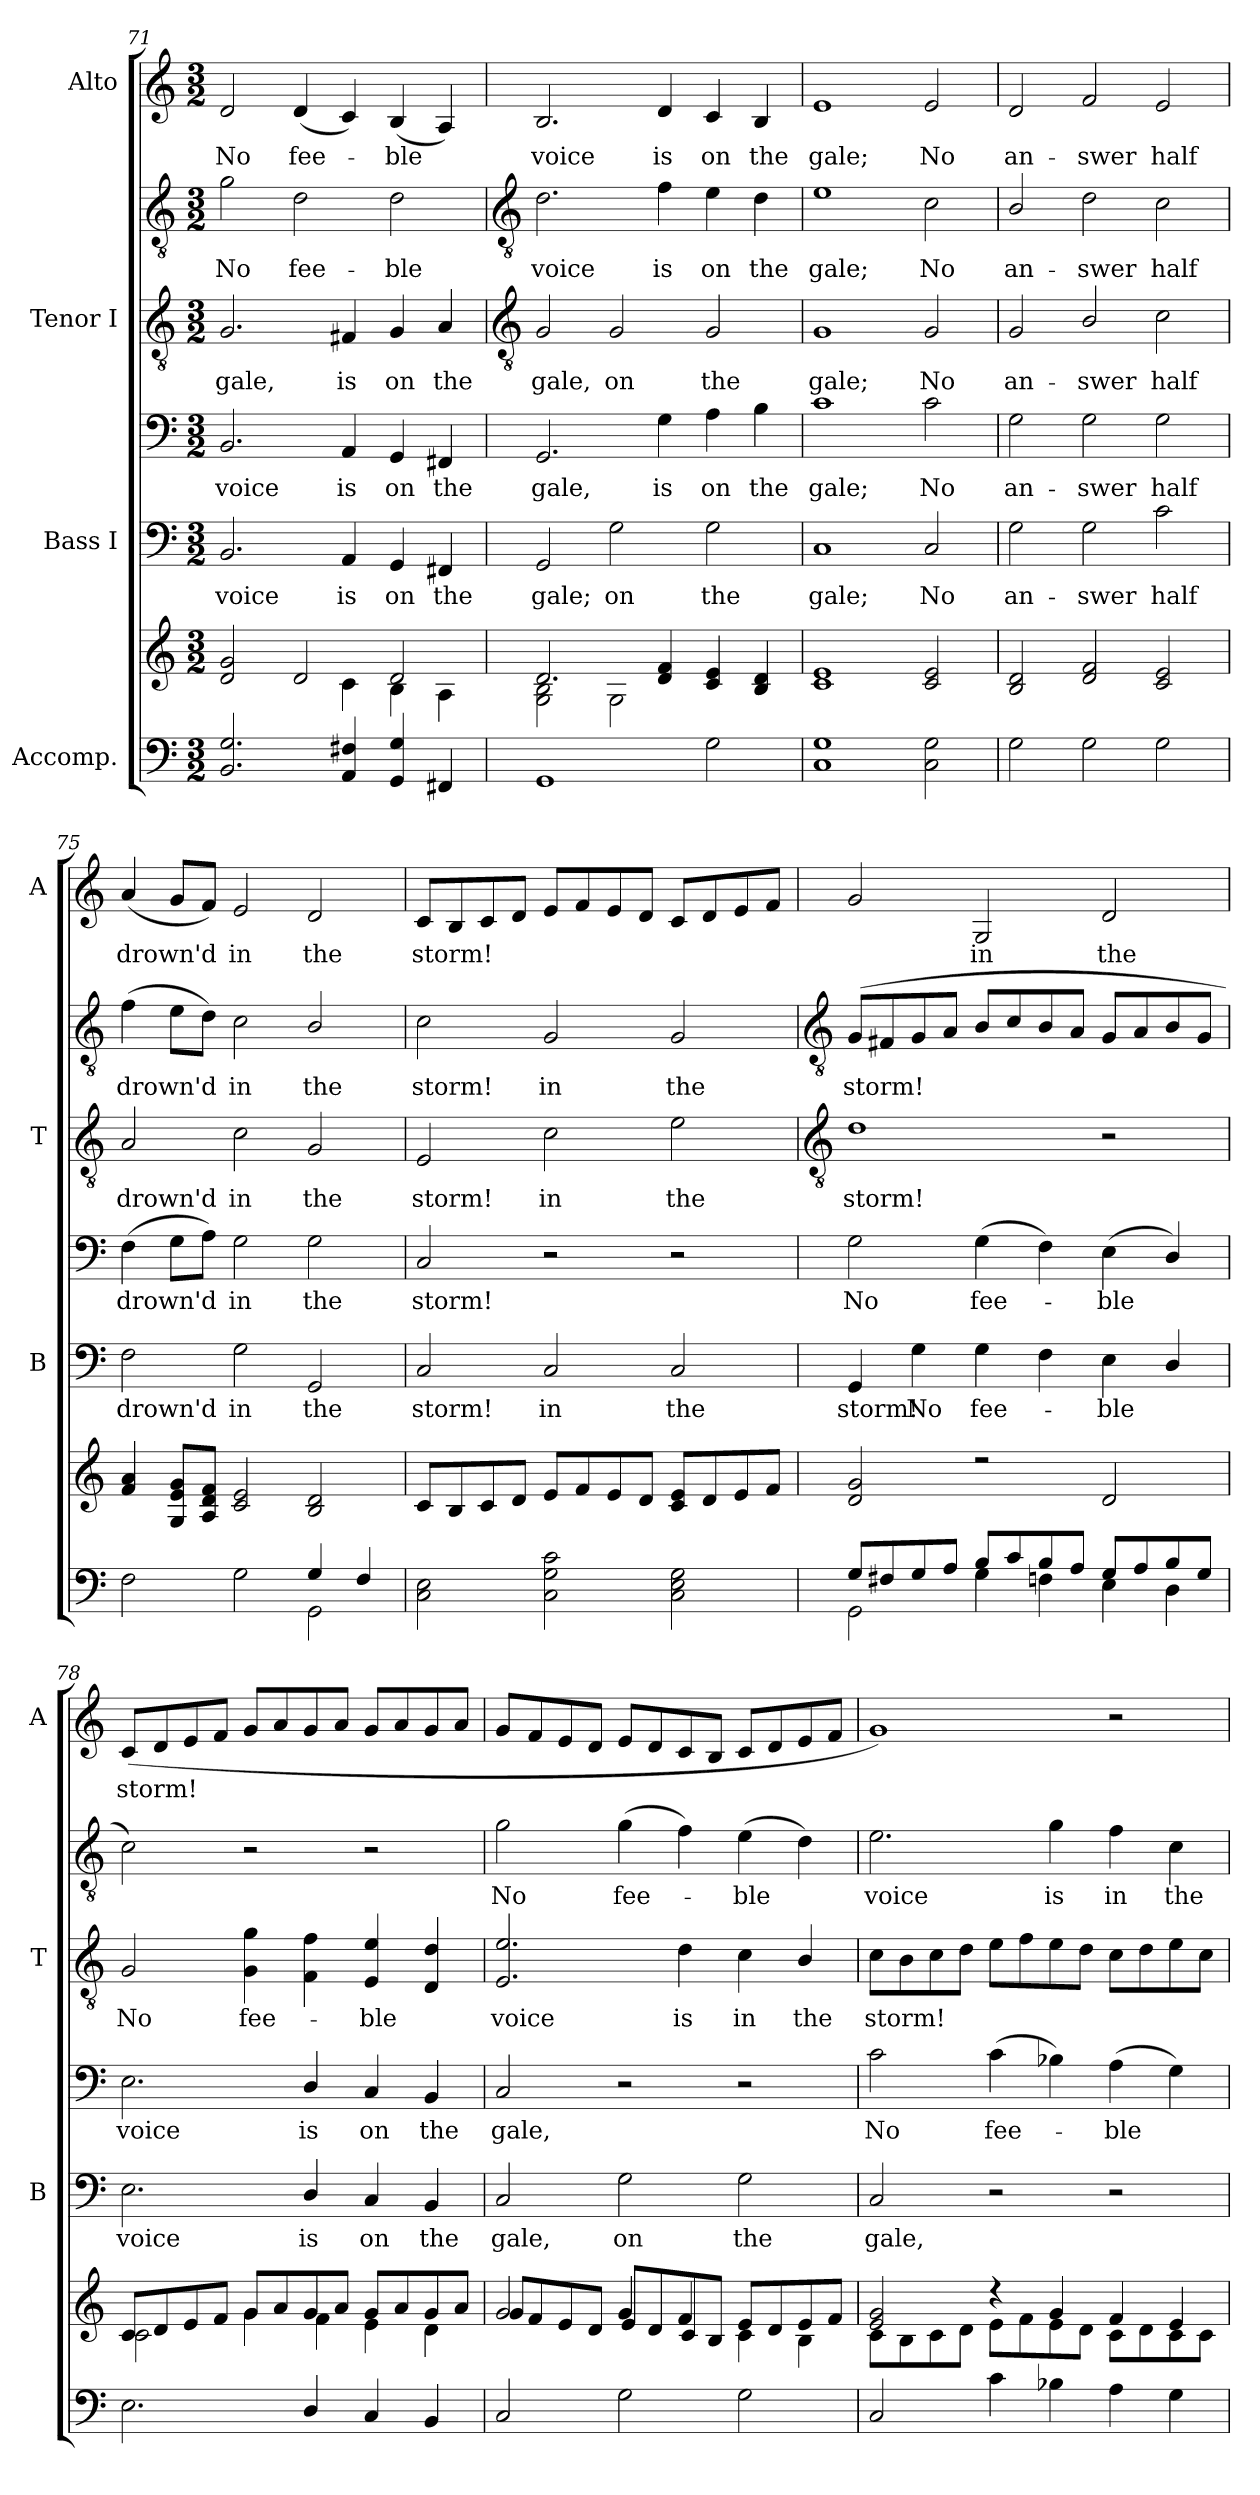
**kern	**kern	**kern	**text	**kern	**text	**kern	**text	**kern	**text	**kern	**text
*part4	*part4	*part3	*part3	*part3	*part3	*part2	*part2	*part2	*part2	*part1	*part1
*staff7	*staff6	*staff5	*staff5	*staff4	*staff4	*staff3	*staff3	*staff2	*staff2	*staff1	*staff1
*I"Accomp.	*	*I"Bass I	*	*	*	*I"Tenor I	*	*	*	*I"Alto	*
*	*	*I'B	*	*	*	*I'T	*	*	*	*I'A	*
*clefF4	*clefG2	*clefF4	*	*clefF4	*	*clefGv2	*	*clefGv2	*	*clefG2	*
*k[]	*k[]	*k[]	*	*k[]	*	*k[]	*	*k[]	*	*k[]	*
*C:	*C:	*C:	*	*C:	*	*C:	*	*C:	*	*C:	*
*M3/2	*M3/2	*M3/2	*	*M3/2	*	*M3/2	*	*M3/2	*	*M3/2	*
=71	=71	=71	=71	=71	=71	=71	=71	=71	=71	=71	=71
*^	*	*	*	*	*	*	*	*	*	*	*
!	!LO:N:vis=1	!	!	!LO:LY:b	!	!LO:LY:b	!	!LO:LY:b	!	!LO:LY:b	!	!LO:LY:b
*	*	*^	*	*	*	*	*	*	*	*	*	*
2.BB/ 2.G/	1.ryy	2d/ 2g/	2.ryy	2.BB/	voice	2.BB/	voice	2.G/	gale,	2g\	No	2d/	No
!	!	!	!	!	!	!	!	!	!	!	!LO:LY:b	!	!LO:LY:b
.	.	2d/	.	.	.	.	.	.	.	2d\	fee-	(<4d/	fee-
!	!	!	!	!	!LO:LY:b	!	!LO:LY:b	!	!LO:LY:b	!	!	!	!
4AA/ 4F#X/	.	.	4c\	4AA/	is	4AA/	is	4F#X/	is	.	.	4c/)	.
!	!	!	!	!	!LO:LY:b	!	!LO:LY:b	!	!LO:LY:b	!	!LO:LY:b	!	!LO:LY:b
4GG/ 4G/	.	2d/	4B\	4GG/	on	4GG/	on	4G/	on	2d\	-ble	(<4B/	ble
!	!	!	!	!	!LO:LY:b	!	!LO:LY:b	!	!LO:LY:b	!	!	!	!
4FF#X/	.	.	4A\	4FF#X/	the	4FF#X/	the	4A/	the	.	.	4A/)	.
!!LO:LB:g=z
=72	=72	=72	=72	=72	=72	=72	=72	=72	=72	=72	=72	=72	=72
*	*	*	*	*	*	*	*	*clefGv2	*	*clefGv2	*	*	*
!	!LO:N:vis=1	!	!	!	!LO:LY:b	!	!LO:LY:b	!	!LO:LY:b	!	!LO:LY:b	!	!LO:LY:b
1GG	1.ryy	2.d/	2G\ 2B\	2GG/	gale;	2.GG/	gale,	2G/	gale,	2.d\	voice	2.B/	voice
!	!	!	!	!	!LO:LY:b	!	!	!	!LO:LY:b	!	!	!	!
.	.	.	2G\	2G\	on	.	.	2G/	on	.	.	.	.
!	!	!	!	!	!	!	!LO:LY:b	!	!	!	!LO:LY:b	!	!LO:LY:b
.	.	4d/ 4f/	.	.	.	4G\	is	.	.	4f\	is	4d/	is
!	!	!	!	!	!LO:LY:b	!	!LO:LY:b	!	!LO:LY:b	!	!LO:LY:b	!	!LO:LY:b
2G\	.	4c/ 4e/	2ryy	2G\	the	4A\	on	2G/	the	4e\	on	4c/	on
!	!	!	!	!	!	!	!LO:LY:b	!	!	!	!LO:LY:b	!	!LO:LY:b
.	.	4B/ 4d/	.	.	.	4B\	the	.	.	4d\	the	4B/	the
=73	=73	=73	=73	=73	=73	=73	=73	=73	=73	=73	=73	=73	=73
!	!LO:N:vis=1	!	!	!	!LO:LY:b	!	!LO:LY:b	!	!LO:LY:b	!	!LO:LY:b	!	!LO:LY:b
1C 1G	1.ryy	1c 1e	1.ryy	1C	gale;	1c	gale;	1G	gale;	1e	gale;	1e	gale;
!	!	!	!	!	!LO:LY:b	!	!LO:LY:b	!	!LO:LY:b	!	!LO:LY:b	!	!LO:LY:b
2C\ 2G\	.	2c/ 2e/	.	2C/	No	2c\	No	2G/	No	2c\	No	2e/	No
=74	=74	=74	=74	=74	=74	=74	=74	=74	=74	=74	=74	=74	=74
!	!LO:N:vis=1	!	!LO:N:vis=1	!	!LO:LY:b	!	!LO:LY:b	!	!LO:LY:b	!	!LO:LY:b	!	!LO:LY:b
2G\	1.ryy	2B/ 2d/	1.ryy	2G\	an-	2G\	an-	2G/	an-	2B/	an-	2d/	an-
!	!	!	!	!	!LO:LY:b	!	!LO:LY:b	!	!LO:LY:b	!	!LO:LY:b	!	!LO:LY:b
2G\	.	2d/ 2f/	.	2G\	-swer	2G\	-swer	2B/	-swer	2d\	-swer	2f/	-swer
!	!	!	!	!	!LO:LY:b	!	!LO:LY:b	!	!LO:LY:b	!	!LO:LY:b	!	!LO:LY:b
2G\	.	2c/ 2e/	.	2c\	half	2G\	half	2c\	half	2c\	half	2e/	half
=75	=75	=75	=75	=75	=75	=75	=75	=75	=75	=75	=75	=75	=75
!	!	!	!LO:N:vis=1	!	!LO:LY:b	!	!LO:LY:b	!	!LO:LY:b	!	!LO:LY:b	!	!LO:LY:b
1ryy	2F\	4f/ 4a/	1.ryy	2F\	drown'd	(>4F\	drown'd	2A/	drown'd	(>4f\	drown'd	(<4a/	drown'd
.	.	8G/ 8e/ 8g/L	.	.	.	8G\L	.	.	.	8e\L	.	8g/L	.
.	.	8A/ 8d/ 8f/J	.	.	.	8A\J)	.	.	.	8d\J)	.	8f/J)	.
!	!	!	!	!	!LO:LY:b	!	!LO:LY:b	!	!LO:LY:b	!	!LO:LY:b	!	!LO:LY:b
.	2G\	2c/ 2e/	.	2G\	in	2G\	in	2c\	in	2c\	in	2e/	in
!	!	!	!	!	!LO:LY:b	!	!LO:LY:b	!	!LO:LY:b	!	!LO:LY:b	!	!LO:LY:b
4G/	2GG\	2B/ 2d/	.	2GG/	the	2G\	the	2G/	the	2B/	the	2d/	the
4F/	.	.	.	.	.	.	.	.	.	.	.	.	.
=76	=76	=76	=76	=76	=76	=76	=76	=76	=76	=76	=76	=76	=76
!	!	!	!LO:N:vis=1	!	!LO:LY:b	!	!LO:LY:b	!	!LO:LY:b	!	!LO:LY:b	!	!LO:LY:b
1.ryy	2C\ 2E\	8c/L	1.ryy	2C/	storm!	2C/	storm!	2E/	storm!	2c\	storm!	8c/L	storm!
.	.	8B/	.	.	.	.	.	.	.	.	.	8B/	.
.	.	8c/	.	.	.	.	.	.	.	.	.	8c/	.
.	.	8d/J	.	.	.	.	.	.	.	.	.	8d/J	.
!	!	!	!	!	!LO:LY:b	!	!	!	!LO:LY:b	!	!LO:LY:b	!	!
.	2C\ 2G\ 2c\	8e/L	.	2C/	in	2r	.	2c\	in	2G/	in	8e/L	.
.	.	8f/	.	.	.	.	.	.	.	.	.	8f/	.
.	.	8e/	.	.	.	.	.	.	.	.	.	8e/	.
.	.	8d/J	.	.	.	.	.	.	.	.	.	8d/J	.
!	!	!	!	!	!LO:LY:b	!	!	!	!LO:LY:b	!	!LO:LY:b	!	!
.	2C\ 2E\ 2G\	8c/ 8e/L	.	2C/	the	2r	.	2e\	the	2G/	the	8c/L	.
.	.	8d/	.	.	.	.	.	.	.	.	.	8d/	.
.	.	8e/	.	.	.	.	.	.	.	.	.	8e/	.
.	.	8f/J	.	.	.	.	.	.	.	.	.	8f/J	.
!!LO:LB:g=z
=77	=77	=77	=77	=77	=77	=77	=77	=77	=77	=77	=77	=77	=77
*	*	*	*	*	*	*	*	*clefGv2	*	*clefGv2	*	*	*
!	!	!	!LO:N:vis=1	!	!LO:LY:b	!	!LO:LY:b	!	!LO:LY:b	!	!LO:LY:b	!	!
8G/L	2GG\	2d/ 2g/	1.ryy	4GG/	storm!	2G\	No	1d	storm!	(<8G/L	storm!	2g/	.
8F#X/	.	.	.	.	.	.	.	.	.	8F#X/	.	.	.
!	!	!	!	!	!LO:LY:b	!	!	!	!	!	!	!	!
8G/	.	.	.	4G\	No	.	.	.	.	8G/	.	.	.
8A/J	.	.	.	.	.	.	.	.	.	8A/J	.	.	.
!	!	!	!	!	!LO:LY:b	!	!LO:LY:b	!	!	!	!	!	!LO:LY:b
8B/L	4G\	2r	.	4G\	fee-	(>4G\	fee-	.	.	8B/L	.	2G/	in
8c/	.	.	.	.	.	.	.	.	.	8c/	.	.	.
8B/	4Fn\	.	.	4F\	.	4F\)	.	.	.	8B/	.	.	.
8A/J	.	.	.	.	.	.	.	.	.	8A/J	.	.	.
!	!	!	!	!	!LO:LY:b	!	!LO:LY:b	!	!	!	!	!	!LO:LY:b
8G/L	4E\	2d/	.	4E\	ble	(<4E\	ble	2r	.	8G/L	.	2d/	the
8A/	.	.	.	.	.	.	.	.	.	8A/	.	.	.
8B/	4D\	.	.	4D/	.	4D/)	.	.	.	8B/	.	.	.
8G/J	.	.	.	.	.	.	.	.	.	8G/J	.	.	.
=78	=78	=78	=78	=78	=78	=78	=78	=78	=78	=78	=78	=78	=78
!	!	!	!	!	!LO:LY:b	!	!LO:LY:b	!	!LO:LY:b	!	!	!	!LO:LY:b
2.E\	4ryy	8c/L	2c\	2.E\	voice	2.E\	voice	2G/	No	2c\)	.	(<8c/L	storm!
.	.	8d/	.	.	.	.	.	.	.	.	.	8d/	.
.	4ryy	8e/	.	.	.	.	.	.	.	.	.	8e/	.
.	.	8f/J	.	.	.	.	.	.	.	.	.	8f/J	.
!	!	!	!	!	!	!	!	!	!LO:LY:b	!	!	!	!
.	4ryy	8g/L	4g\	.	.	.	.	4G\ 4g\	fee-	2r	.	8g/L	.
.	.	8a/	.	.	.	.	.	.	.	.	.	8a/	.
!	!	!	!	!	!LO:LY:b	!	!LO:LY:b	!	!	!	!	!	!
4D/	4ryy	8g/	4f\	4D/	is	4D/	is	4F\ 4f\	.	.	.	8g/	.
.	.	8a/J	.	.	.	.	.	.	.	.	.	8a/J	.
!	!	!	!	!	!LO:LY:b	!	!LO:LY:b	!	!LO:LY:b	!	!	!	!
4C/	4ryy	8g/L	4e\	4C/	on	4C/	on	4E/ 4e/	ble	2r	.	8g/L	.
.	.	8a/	.	.	.	.	.	.	.	.	.	8a/	.
!	!	!	!	!	!LO:LY:b	!	!LO:LY:b	!	!	!	!	!	!
4BB/	4ryy	8g/	4d\	4BB/	the	4BB/	the	4D/ 4d/	.	.	.	8g/	.
.	.	8a/J	.	.	.	.	.	.	.	.	.	8a/J	.
=79	=79	=79	=79	=79	=79	=79	=79	=79	=79	=79	=79	=79	=79
!	!LO:N:vis=1	!	!	!	!LO:LY:b	!	!LO:LY:b	!	!LO:LY:b	!	!LO:LY:b	!	!
2C/	1.ryy	2g	8g\L	2C/	gale,	2C/	gale,	2.E/ 2.e/	voice	2g\	No	8g/L	.
.	.	.	8f/	.	.	.	.	.	.	.	.	8f/	.
.	.	.	8e/	.	.	.	.	.	.	.	.	8e/	.
.	.	.	8d/J	.	.	.	.	.	.	.	.	8d/J	.
!	!	!	!	!	!LO:LY:b	!	!	!	!	!	!LO:LY:b	!	!
2G\	.	4g	8e\L	2G\	on	2r	.	.	.	(>4g\	fee-	8e/L	.
.	.	.	8d/	.	.	.	.	.	.	.	.	8d/	.
!	!	!	!	!	!	!	!	!	!LO:LY:b	!	!	!	!
.	.	4f	8c/	.	.	.	.	4d\	is	4f\)	.	8c/	.
.	.	.	8B/J	.	.	.	.	.	.	.	.	8B/J	.
!	!	!	!	!	!LO:LY:b	!	!	!	!LO:LY:b	!	!LO:LY:b	!	!
2G\	.	8e/L	4c\	2G\	the	2r	.	4c\	in	(>4e\	ble	8c/L	.
.	.	8d/	.	.	.	.	.	.	.	.	.	8d/	.
!	!	!	!	!	!	!	!	!	!LO:LY:b	!	!	!	!
.	.	8e/	4B\	.	.	.	.	4B/	the	4d\)	.	8e/	.
.	.	8f/J	.	.	.	.	.	.	.	.	.	8f/J	.
=80	=80	=80	=80	=80	=80	=80	=80	=80	=80	=80	=80	=80	=80
!	!LO:N:vis=1	!	!	!	!LO:LY:b	!	!LO:LY:b	!	!LO:LY:b	!	!LO:LY:b	!	!
2C/	1.ryy	2e/ 2g/	8c\L	2C/	gale,	2c\	No	8c\L	storm!	2.e\	voice	1g)	.
.	.	.	8B\	.	.	.	.	8B\	.	.	.	.	.
.	.	.	8c\	.	.	.	.	8c\	.	.	.	.	.
.	.	.	8d\J	.	.	.	.	8d\J	.	.	.	.	.
!	!	!	!	!	!	!	!LO:LY:b	!	!	!	!	!	!
4c\	.	4r	8e\L	2r	.	(>4c\	fee-	8e\L	.	.	.	.	.
.	.	.	8f\	.	.	.	.	8f\	.	.	.	.	.
!	!	!	!	!	!	!	!	!	!	!	!LO:LY:b	!	!
4B-X\	.	4g	8e\	.	.	4B-X\)	.	8e\	.	4g\	is	.	.
.	.	.	8d\J	.	.	.	.	8d\J	.	.	.	.	.
!	!	!	!	!	!	!	!LO:LY:b	!	!	!	!LO:LY:b	!	!
4A\	.	4f	8c\L	2r	.	(>4A\	-ble	8c\L	.	4f\	in	2r	.
.	.	.	8d\	.	.	.	.	8d\	.	.	.	.	.
!	!	!	!	!	!	!	!	!	!	!	!LO:LY:b	!	!
4G\	.	4e	8c\	.	.	4G\)	.	8e\	.	4c\	the	.	.
.	.	.	8c\J	.	.	.	.	8c\J	.	.	.	.	.
*v	*v	*	*	*	*	*	*	*	*	*	*	*	*
*	*v	*v	*	*	*	*	*	*	*	*	*	*
=	=	=	=	=	=	=	=	=	=	=	=
*-	*-	*-	*-	*-	*-	*-	*-	*-	*-	*-	*-
